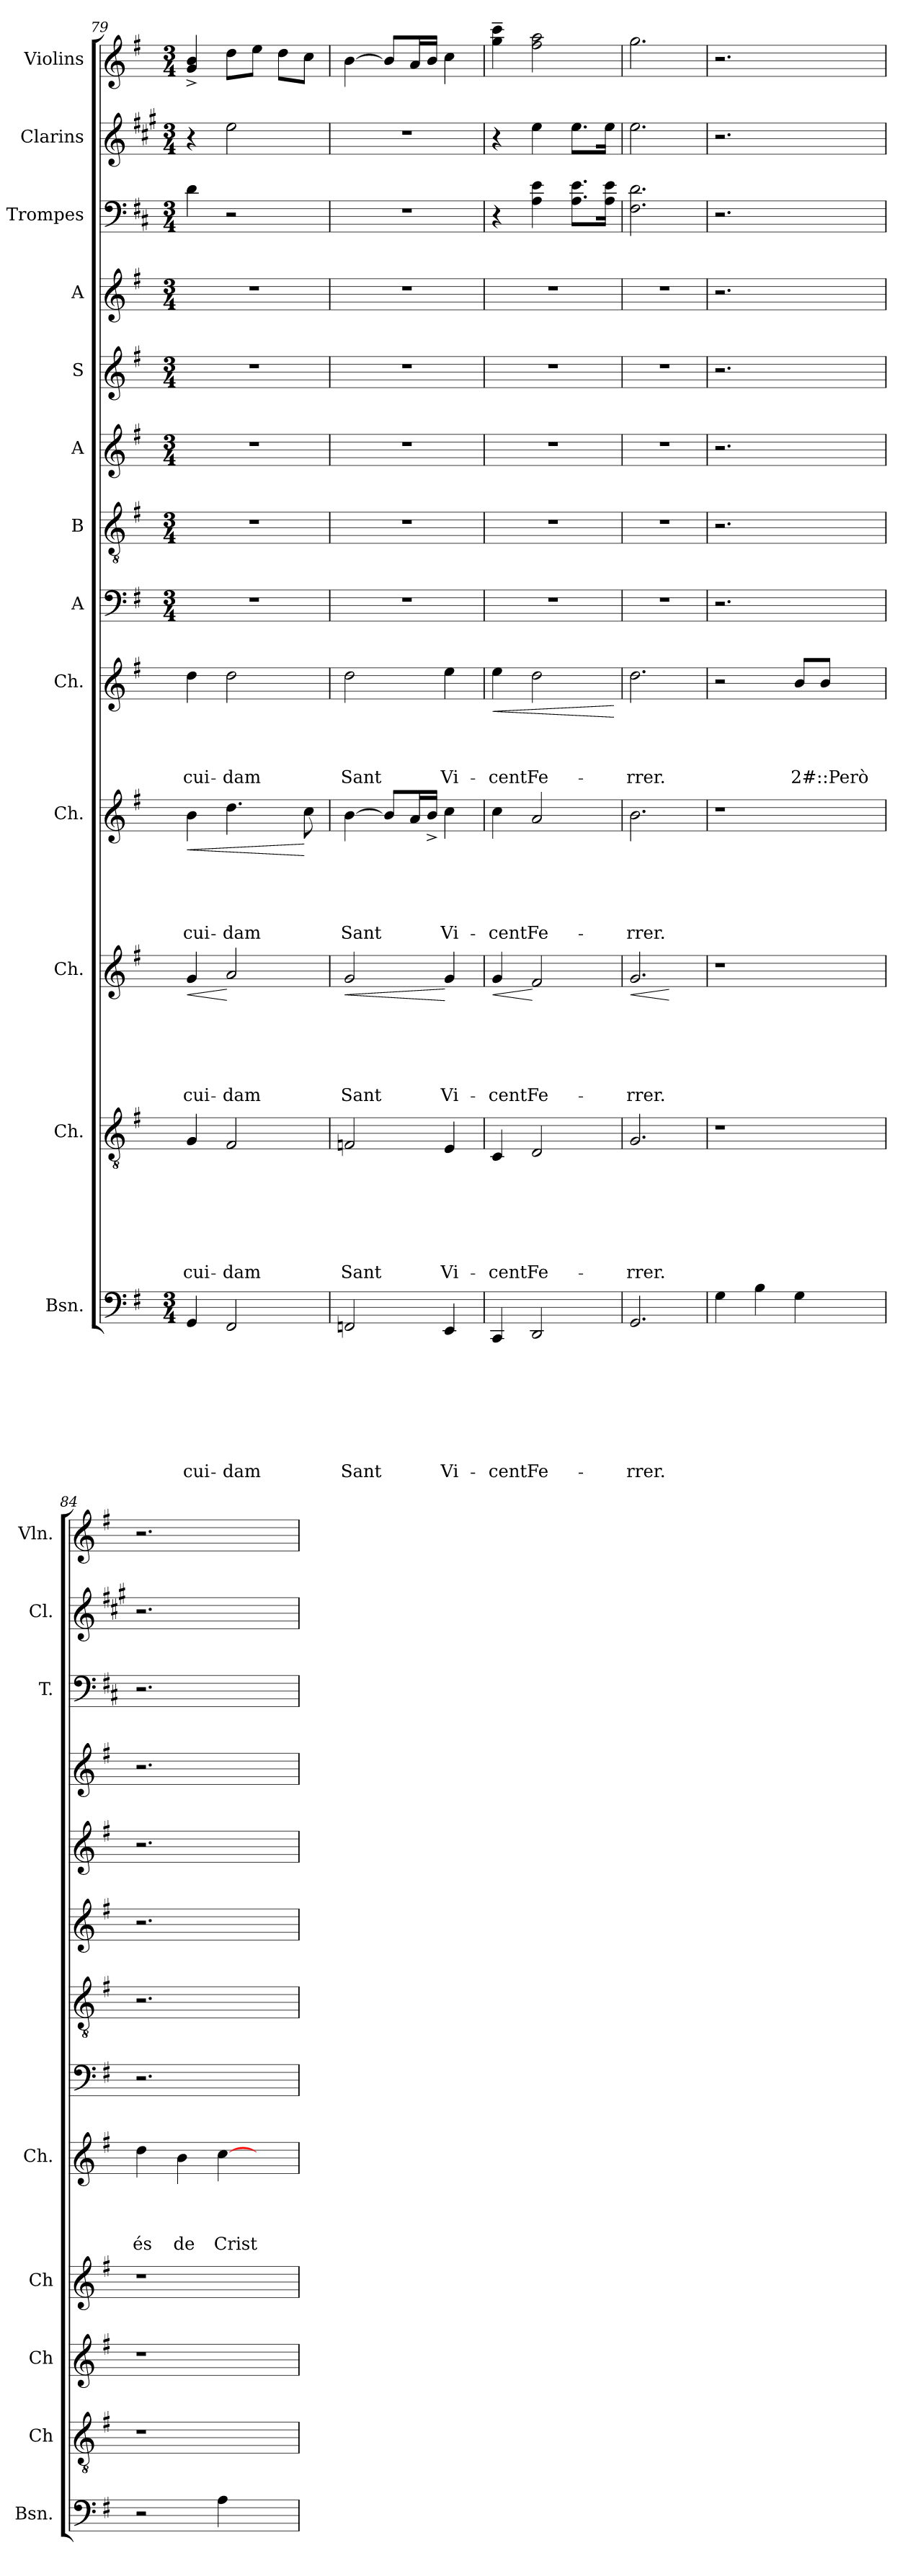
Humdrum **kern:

**kern	**text	**text	**text	**text	**text	**text	**text	**text	**kern	**text	**text	**text	**text	**text	**text	**text	**kern	**text	**text	**text	**text	**text	**text	**dynam	**kern	**text	**text	**text	**text	**text	**dynam	**kern	**text	**text	**text	**text	**dynam	**kern	**kern	**kern	**kern	**kern	**kern	**kern	**kern
*part13	*part13	*part13	*part13	*part13	*part13	*part13	*part13	*part13	*part12	*part12	*part12	*part12	*part12	*part12	*part12	*part12	*part11	*part11	*part11	*part11	*part11	*part11	*part11	*part11	*part10	*part10	*part10	*part10	*part10	*part10	*part10	*part9	*part9	*part9	*part9	*part9	*part9	*part8	*part7	*part6	*part5	*part4	*part3	*part2	*part1
*staff13	*staff13	*staff13	*staff13	*staff13	*staff13	*staff13	*staff13	*staff13	*staff12	*staff12	*staff12	*staff12	*staff12	*staff12	*staff12	*staff12	*staff11	*staff11	*staff11	*staff11	*staff11	*staff11	*staff11	*staff11	*staff10	*staff10	*staff10	*staff10	*staff10	*staff10	*staff10	*staff9	*staff9	*staff9	*staff9	*staff9	*staff9	*staff8	*staff7	*staff6	*staff5	*staff4	*staff3	*staff2	*staff1
*I"Bsn.	*	*	*	*	*	*	*	*	*I"Ch.	*	*	*	*	*	*	*	*I"Ch.	*	*	*	*	*	*	*	*I"Ch.	*	*	*	*	*	*	*I"Ch.	*	*	*	*	*	*I"A	*I"B	*I"A	*I"S	*I"A	*I"Trompes	*I"Clarins	*I"Violins
*I'Bsn.	*	*	*	*	*	*	*	*	*I'Ch	*	*	*	*	*	*	*	*I'Ch	*	*	*	*	*	*	*	*I'Ch	*	*	*	*	*	*	*I'Ch.	*	*	*	*	*	*	*	*	*	*	*I'T.	*I'Cl.	*I'Vln.
*clefF4	*	*	*	*	*	*	*	*	*clefGv2	*	*	*	*	*	*	*	*clefG2	*	*	*	*	*	*	*	*clefG2	*	*	*	*	*	*	*clefG2	*	*	*	*	*	*clefF4	*clefGv2	*clefG2	*clefG2	*clefG2	*clefF4	*clefG2	*clefG2
*	*	*	*	*	*	*	*	*	*	*	*	*	*	*	*	*	*	*	*	*	*	*	*	*	*	*	*	*	*	*	*	*	*	*	*	*	*	*	*	*	*	*	*ITrd4c7	*ITrd1c2	*
*k[f#]	*	*	*	*	*	*	*	*	*k[f#]	*	*	*	*	*	*	*	*k[f#]	*	*	*	*	*	*	*	*k[f#]	*	*	*	*	*	*	*k[f#]	*	*	*	*	*	*k[f#]	*k[f#]	*k[f#]	*k[f#]	*k[f#]	*k[f#]	*k[f#]	*k[f#]
*G:	*	*	*	*	*	*	*	*	*G:	*	*	*	*	*	*	*	*G:	*	*	*	*	*	*	*	*G:	*	*	*	*	*	*	*G:	*	*	*	*	*	*G:	*G:	*G:	*G:	*G:	*G:	*G:	*G:
*M3/4	*	*	*	*	*	*	*	*	*	*	*	*	*	*	*	*	*	*	*	*	*	*	*	*	*	*	*	*	*	*	*	*	*	*	*	*	*	*M3/4	*M3/4	*M3/4	*M3/4	*M3/4	*M3/4	*M3/4	*M3/4
=79	=79	=79	=79	=79	=79	=79	=79	=79	=79	=79	=79	=79	=79	=79	=79	=79	=79	=79	=79	=79	=79	=79	=79	=79	=79	=79	=79	=79	=79	=79	=79	=79	=79	=79	=79	=79	=79	=79	=79	=79	=79	=79	=79	=79	=79
!	!	!	!	!	!	!	!	!LO:LY:a	!	!	!	!	!	!	!	!LO:LY:a	!	!	!	!	!	!	!LO:LY:b	!LO:HP:b	!	!	!	!	!	!LO:LY:b	!LO:HP:b	!	!	!	!	!LO:LY:b	!	!	!	!	!	!	!	!	!
4GG/	.	.	.	.	.	.	.	cui-	4G/	.	.	.	.	.	.	cui-	4g/	.	.	.	.	.	cui-	<	4b\	.	.	.	.	cui-	<	4dd\	.	.	.	cui-	.	2.r	2.r	2.r	2.r	2.r	4G\	4r	4g/^< 4b/^<
!	!	!	!	!	!	!	!	!LO:LY:a	!	!	!	!	!	!	!	!LO:LY:a	!	!	!	!	!	!	!LO:LY:b	!	!	!	!	!	!	!LO:LY:b	!	!	!	!	!	!LO:LY:b	!	!	!	!	!	!	!	!	!
2FF#/	.	.	.	.	.	.	.	-dam	2F#/	.	.	.	.	.	.	-dam	2a/	.	.	.	.	.	-dam	[	4.dd\	.	.	.	.	-dam	.	2dd\	.	.	.	-dam	.	.	.	.	.	.	2r	2dd\	8dd\L
.	.	.	.	.	.	.	.	.	.	.	.	.	.	.	.	.	.	.	.	.	.	.	.	.	.	.	.	.	.	.	.	.	.	.	.	.	.	.	.	.	.	.	.	.	8ee\J
.	.	.	.	.	.	.	.	.	.	.	.	.	.	.	.	.	.	.	.	.	.	.	.	.	.	.	.	.	.	.	.	.	.	.	.	.	.	.	.	.	.	.	.	.	8dd\L
.	.	.	.	.	.	.	.	.	.	.	.	.	.	.	.	.	.	.	.	.	.	.	.	.	8cc\	.	.	.	.	.	[	.	.	.	.	.	.	.	.	.	.	.	.	.	8cc\J
=80	=80	=80	=80	=80	=80	=80	=80	=80	=80	=80	=80	=80	=80	=80	=80	=80	=80	=80	=80	=80	=80	=80	=80	=80	=80	=80	=80	=80	=80	=80	=80	=80	=80	=80	=80	=80	=80	=80	=80	=80	=80	=80	=80	=80	=80
!	!	!	!	!	!	!	!	!LO:LY:a	!	!	!	!	!	!	!	!LO:LY:a	!	!	!	!	!	!	!LO:LY:b	!LO:HP:b	!	!	!	!	!	!LO:LY:b	!	!	!	!	!	!LO:LY:b	!	!	!	!	!	!	!LO:N:vis=1	!LO:N:vis=1	!
2FFn/	.	.	.	.	.	.	.	Sant	2Fn/	.	.	.	.	.	.	Sant	2g/	.	.	.	.	.	Sant	<	[>4b\	.	.	.	.	Sant	.	2dd\	.	.	.	Sant	.	2.r	2.r	2.r	2.r	2.r	2.r	2.r	[>4b\
.	.	.	.	.	.	.	.	.	.	.	.	.	.	.	.	.	.	.	.	.	.	.	.	.	8b/L]	.	.	.	.	.	.	.	.	.	.	.	.	.	.	.	.	.	.	.	8b/L]
.	.	.	.	.	.	.	.	.	.	.	.	.	.	.	.	.	.	.	.	.	.	.	.	.	16a/L	.	.	.	.	.	.	.	.	.	.	.	.	.	.	.	.	.	.	.	16a/L
.	.	.	.	.	.	.	.	.	.	.	.	.	.	.	.	.	.	.	.	.	.	.	.	.	16b^</JJ	.	.	.	.	.	.	.	.	.	.	.	.	.	.	.	.	.	.	.	16b/JJ
!	!	!	!	!	!	!	!	!LO:LY:a	!	!	!	!	!	!	!	!LO:LY:a	!	!	!	!	!	!	!LO:LY:b	!	!	!	!	!	!	!LO:LY:b	!	!	!	!	!	!LO:LY:b	!	!	!	!	!	!	!	!	!
4EE/	.	.	.	.	.	.	.	Vi-	4E/	.	.	.	.	.	.	Vi-	4g/	.	.	.	.	.	Vi-	[	4cc\	.	.	.	.	Vi-	.	4ee\	.	.	.	Vi-	.	.	.	.	.	.	.	.	4cc\
=81	=81	=81	=81	=81	=81	=81	=81	=81	=81	=81	=81	=81	=81	=81	=81	=81	=81	=81	=81	=81	=81	=81	=81	=81	=81	=81	=81	=81	=81	=81	=81	=81	=81	=81	=81	=81	=81	=81	=81	=81	=81	=81	=81	=81	=81
!	!	!	!	!	!	!	!	!LO:LY:a	!	!	!	!	!	!	!	!LO:LY:a	!	!	!	!	!	!	!LO:LY:b	!LO:HP:b	!	!	!	!	!	!LO:LY:b	!	!	!	!	!	!LO:LY:b	!LO:HP:b	!	!	!	!	!	!	!	!
4CC/	.	.	.	.	.	.	.	-centFe-	4C/	.	.	.	.	.	.	-centFe-	4g/	.	.	.	.	.	-centFe-	<	4cc\	.	.	.	.	-centFe-	.	4ee\	.	.	.	-centFe-	<	2.r	2.r	2.r	2.r	2.r	4r	4r	4gg\~> 4ccc\~>
2DD/	.	.	.	.	.	.	.	.	2D/	.	.	.	.	.	.	.	2f#/	.	.	.	.	.	.	[	2a/	.	.	.	.	.	.	2dd\	.	.	.	.	.	.	.	.	.	.	4D\ 4A\	4dd\	2ff#\ 2aa\
.	.	.	.	.	.	.	.	.	.	.	.	.	.	.	.	.	.	.	.	.	.	.	.	.	.	.	.	.	.	.	.	.	.	.	.	.	.	.	.	.	.	.	8.D\ 8.A\L	8.dd\L	.
.	.	.	.	.	.	.	.	.	.	.	.	.	.	.	.	.	.	.	.	.	.	.	.	.	.	.	.	.	.	.	.	.	.	.	.	.	.	.	.	.	.	.	16D\ 16A\Jk	16dd\Jk	.
.	.	.	.	.	.	.	.	.	.	.	.	.	.	.	.	.	.	.	.	.	.	.	.	.	.	.	.	.	.	.	.	.	.	.	.	.	[	.	.	.	.	.	.	.	.
=82	=82	=82	=82	=82	=82	=82	=82	=82	=82	=82	=82	=82	=82	=82	=82	=82	=82	=82	=82	=82	=82	=82	=82	=82	=82	=82	=82	=82	=82	=82	=82	=82	=82	=82	=82	=82	=82	=82	=82	=82	=82	=82	=82	=82	=82
!	!	!	!	!	!	!	!	!LO:LY:a	!	!	!	!	!	!	!	!LO:LY:a	!	!	!	!	!	!	!LO:LY:b	!LO:HP:b	!	!	!	!	!	!LO:LY:b	!	!	!	!	!	!LO:LY:b	!	!	!	!	!	!	!	!	!
2.GG/	.	.	.	.	.	.	.	-rrer.	2.G/	.	.	.	.	.	.	-rrer.	2.g/	.	.	.	.	.	-rrer.	<	2.b\	.	.	.	.	-rrer.	.	2.dd\	.	.	.	-rrer.	.	2.r	2.r	2.r	2.r	2.r	2.BB\ 2.G\	2.dd\	2.gg\
.	.	.	.	.	.	.	.	.	.	.	.	.	.	.	.	.	.	.	.	.	.	.	.	[	.	.	.	.	.	.	.	.	.	.	.	.	.	.	.	.	.	.	.	.	.
!!LO:PB:g=z
=83!	=83!	=83!	=83!	=83!	=83!	=83!	=83!	=83!	=83!	=83!	=83!	=83!	=83!	=83!	=83!	=83!	=83!	=83!	=83!	=83!	=83!	=83!	=83!	=83!	=83!	=83!	=83!	=83!	=83!	=83!	=83!	=83!	=83!	=83!	=83!	=83!	=83!	=83!	=83!	=83!	=83!	=83!	=83!	=83!	=83!
4G\	.	.	.	.	.	.	.	.	1r	.	.	.	.	.	.	.	1r	.	.	.	.	.	.	.	1r	.	.	.	.	.	.	2r	.	.	.	.	.	2.r	2.r	2.r	2.r	2.r	2.r	2.r	2.r
4B\	.	.	.	.	.	.	.	.	.	.	.	.	.	.	.	.	.	.	.	.	.	.	.	.	.	.	.	.	.	.	.	.	.	.	.	.	.	.	.	.	.	.	.	.	.
!	!	!	!	!	!	!	!	!	!	!	!	!	!	!	!	!	!	!	!	!	!	!	!	!	!	!	!	!	!	!	!	!	!	!	!	!LO:LY:b	!	!	!	!	!	!	!	!	!
4G\	.	.	.	.	.	.	.	.	.	.	.	.	.	.	.	.	.	.	.	.	.	.	.	.	.	.	.	.	.	.	.	8b/L	.	.	.	2#::Però	.	.	.	.	.	.	.	.	.
.	.	.	.	.	.	.	.	.	.	.	.	.	.	.	.	.	.	.	.	.	.	.	.	.	.	.	.	.	.	.	.	8b/J	.	.	.	.	.	.	.	.	.	.	.	.	.
4ryy	.	.	.	.	.	.	.	.	.	.	.	.	.	.	.	.	.	.	.	.	.	.	.	.	.	.	.	.	.	.	.	4ryy	.	.	.	.	.	4ryy	4ryy	4ryy	4ryy	4ryy	4ryy	4ryy	4ryy
=84	=84	=84	=84	=84	=84	=84	=84	=84	=84	=84	=84	=84	=84	=84	=84	=84	=84	=84	=84	=84	=84	=84	=84	=84	=84	=84	=84	=84	=84	=84	=84	=84	=84	=84	=84	=84	=84	=84	=84	=84	=84	=84	=84	=84	=84
!	!	!	!	!	!	!	!	!	!	!	!	!	!	!	!	!	!	!	!	!	!	!	!	!	!	!	!	!	!	!	!	!	!	!	!	!LO:LY:b	!	!	!	!	!	!	!	!	!
2r	.	.	.	.	.	.	.	.	1r	.	.	.	.	.	.	.	1r	.	.	.	.	.	.	.	1r	.	.	.	.	.	.	4dd\	.	.	.	és	.	2.r	2.r	2.r	2.r	2.r	2.r	2.r	2.r
!	!	!	!	!	!	!	!	!	!	!	!	!	!	!	!	!	!	!	!	!	!	!	!	!	!	!	!	!	!	!	!	!	!	!	!	!LO:LY:b	!	!	!	!	!	!	!	!	!
.	.	.	.	.	.	.	.	.	.	.	.	.	.	.	.	.	.	.	.	.	.	.	.	.	.	.	.	.	.	.	.	4b\	.	.	.	de	.	.	.	.	.	.	.	.	.
!	!	!	!	!	!	!	!	!	!	!	!	!	!	!	!	!	!	!	!	!	!	!	!	!	!	!	!	!	!	!	!	!	!	!	!	!LO:LY:b	!	!	!	!	!	!	!	!	!
4A\	.	.	.	.	.	.	.	.	.	.	.	.	.	.	.	.	.	.	.	.	.	.	.	.	.	.	.	.	.	.	.	[>4cc\	.	.	.	Crist	.	.	.	.	.	.	.	.	.
4ryy	.	.	.	.	.	.	.	.	.	.	.	.	.	.	.	.	.	.	.	.	.	.	.	.	.	.	.	.	.	.	.	4ryy	.	.	.	.	.	4ryy	4ryy	4ryy	4ryy	4ryy	4ryy	4ryy	4ryy
=	=	=	=	=	=	=	=	=	=	=	=	=	=	=	=	=	=	=	=	=	=	=	=	=	=	=	=	=	=	=	=	=	=	=	=	=	=	=	=	=	=	=	=	=	=
*-	*-	*-	*-	*-	*-	*-	*-	*-	*-	*-	*-	*-	*-	*-	*-	*-	*-	*-	*-	*-	*-	*-	*-	*-	*-	*-	*-	*-	*-	*-	*-	*-	*-	*-	*-	*-	*-	*-	*-	*-	*-	*-	*-	*-	*-
